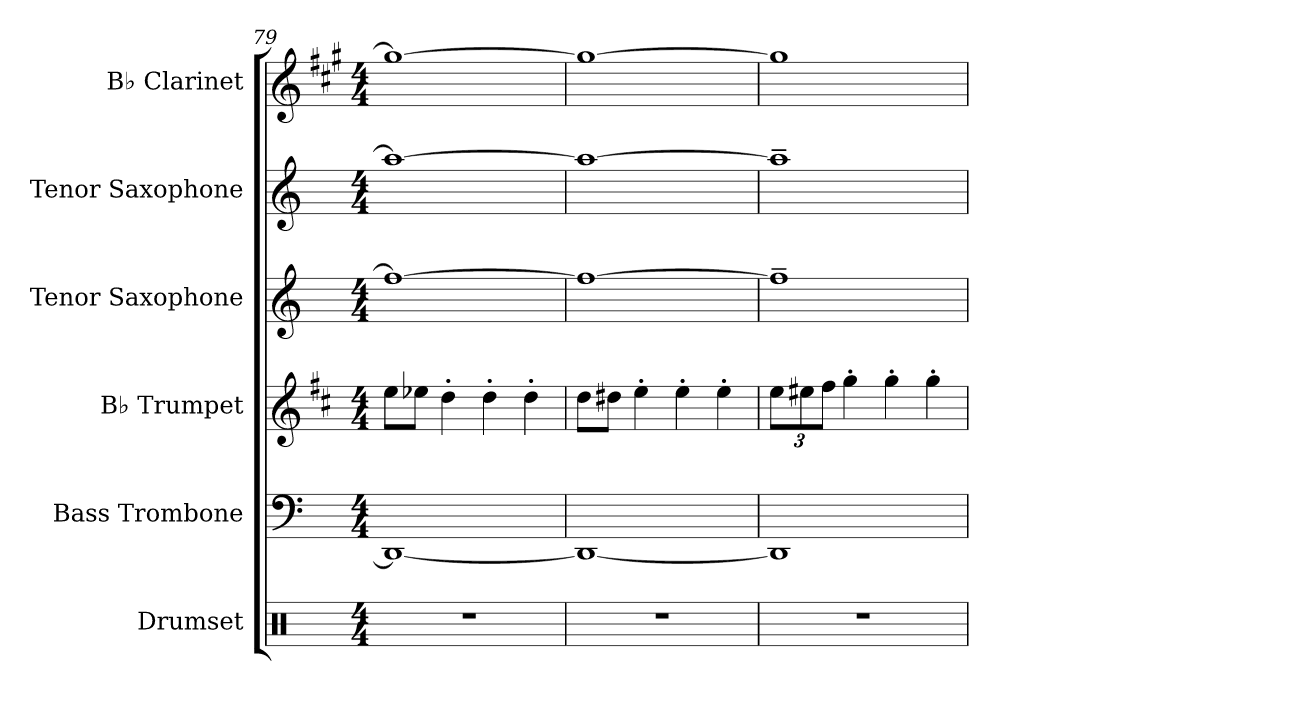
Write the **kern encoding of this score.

**kern	**kern	**kern	**kern	**kern	**kern
*part6	*part5	*part4	*part3	*part2	*part1
*staff6	*staff5	*staff4	*staff3	*staff2	*staff1
*I"Drumset	*I"Bass Trombone	*I"B♭ Trumpet	*I"Tenor Saxophone	*I"Tenor Saxophone	*I"B♭ Clarinet
*I'D. Set	*I'B. Tbn.	*I'B♭ Tpt.	*I'T. Sax.	*I'T. Sax.	*I'B♭ Cl.
*clefX	*clefF4	*clefG2	*clefG2	*clefG2	*clefG2
*	*	*ITrd1c2	*ITrd8c14	*ITrd8c14	*ITrd5c9
*k[]	*k[]	*k[]	*k[]	*k[]	*k[]
*M4/4	*M4/4	*M4/4	*M4/4	*M4/4	*M4/4
=79	=79	=79	=79	=79	=79
1r	1DD_	8dd\L	1f_	1a-_	1b_
.	.	8dd-X\J	.	.	.
.	.	4cc'\	.	.	.
.	.	4cc'\	.	.	.
.	.	4cc'\	.	.	.
!!LO:PB:g=z
=80	=80	=80	=80	=80	=80
1r	1DD_	8cc\L	1f_	1a-_	1b_
.	.	8cc#X\J	.	.	.
.	.	4dd'\	.	.	.
.	.	4dd'\	.	.	.
.	.	4dd'\	.	.	.
=81	=81	=81	=81	=81	=81
*	*	*Xbrackettup	*	*	*
1r	1DD]	12dd\L	1f~]	1a-~]	1b]
.	.	12dd#X\	.	.	.
.	.	12ee\J	.	.	.
.	.	4ff'\	.	.	.
.	.	4ff'\	.	.	.
.	.	4ff'\	.	.	.
=	=	=	=	=	=
*-	*-	*-	*-	*-	*-
